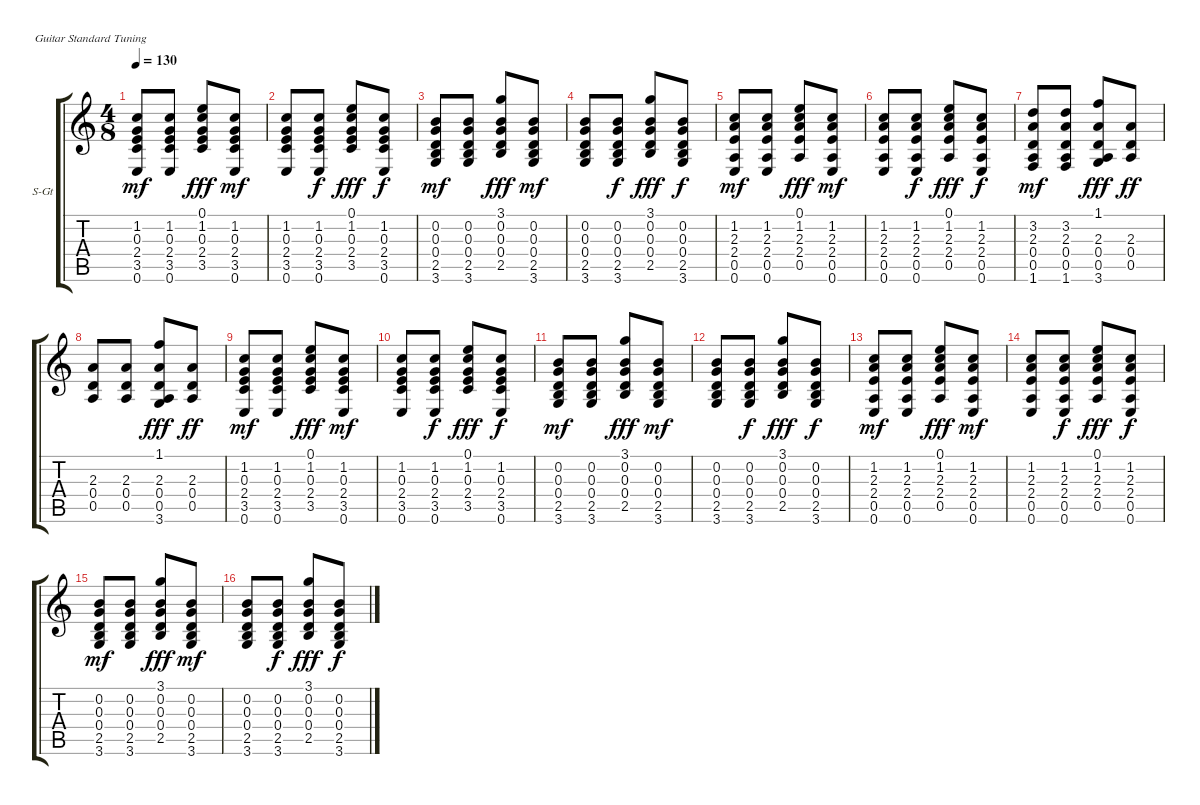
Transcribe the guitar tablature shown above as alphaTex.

\bracketExtendMode groupsimilarinstruments
\firstSystemTrackNameOrientation horizontal
\otherSystemsTrackNameOrientation horizontal
\track ("Гитара 3" "S-Gt") {instrument acousticguitarsteel}
\staff {score tabs}
\tuning (E4 B3 G3 D3 A2 E2)
\ts (4 8)
\tempo 130
\clef g2
\ks c
(1.2 0.3 2.4 3.5 0.6).8{dy mf} (1.2 0.3 2.4 3.5 0.6).8 (0.1 1.2 0.3 2.4 3.5).8{dy fff} (1.2 0.3 2.4 3.5 0.6).8{dy mf} |
(1.2 0.3 2.4 3.5 0.6).8 (1.2 0.3 2.4 3.5 0.6).8{dy f} (0.1 1.2 0.3 2.4 3.5).8{dy fff} (1.2 0.3 2.4 3.5 0.6).8{dy f} |
(0.2 0.3 0.4 2.5 3.6).8{dy mf} (0.2 0.3 0.4 2.5 3.6).8 (3.1 0.2 0.3 0.4 2.5).8{dy fff} (0.2 0.3 0.4 2.5 3.6).8{dy mf} |
(0.2 0.3 0.4 2.5 3.6).8 (0.2 0.3 0.4 2.5 3.6).8{dy f} (3.1 0.2 0.3 0.4 2.5).8{dy fff} (0.2 0.3 0.4 2.5 3.6).8{dy f} |
(1.2 2.3 2.4 0.5 0.6).8{dy mf} (1.2 2.3 2.4 0.5 0.6).8 (0.1 1.2 2.3 2.4 0.5).8{dy fff} (1.2 2.3 2.4 0.5 0.6).8{dy mf} |
(1.2 2.3 2.4 0.5 0.6).8 (1.2 2.3 2.4 0.5 0.6).8{dy f} (0.1 1.2 2.3 2.4 0.5).8{dy fff} (1.2 2.3 2.4 0.5 0.6).8{dy f} |
(3.2 2.3 0.4 0.5 1.6).8{dy mf} (3.2 2.3 0.4 0.5 1.6).8 (1.1 2.3 0.4 0.5 3.6).8{dy fff} (2.3 0.4 0.5).8{dy ff} |
(2.3 0.4 0.5).8 (2.3 0.4 0.5).8 (1.1 2.3 0.4 0.5 3.6).8{dy fff} (2.3 0.4 0.5).8{dy ff} |
(1.2 0.3 2.4 3.5 0.6).8{dy mf} (1.2 0.3 2.4 3.5 0.6).8 (0.1 1.2 0.3 2.4 3.5).8{dy fff} (1.2 0.3 2.4 3.5 0.6).8{dy mf} |
(1.2 0.3 2.4 3.5 0.6).8 (1.2 0.3 2.4 3.5 0.6).8{dy f} (0.1 1.2 0.3 2.4 3.5).8{dy fff} (1.2 0.3 2.4 3.5 0.6).8{dy f} |
(0.2 0.3 0.4 2.5 3.6).8{dy mf} (0.2 0.3 0.4 2.5 3.6).8 (3.1 0.2 0.3 0.4 2.5).8{dy fff} (0.2 0.3 0.4 2.5 3.6).8{dy mf} |
(0.2 0.3 0.4 2.5 3.6).8 (0.2 0.3 0.4 2.5 3.6).8{dy f} (3.1 0.2 0.3 0.4 2.5).8{dy fff} (0.2 0.3 0.4 2.5 3.6).8{dy f} |
(1.2 2.3 2.4 0.5 0.6).8{dy mf} (1.2 2.3 2.4 0.5 0.6).8 (0.1 1.2 2.3 2.4 0.5).8{dy fff} (1.2 2.3 2.4 0.5 0.6).8{dy mf} |
(1.2 2.3 2.4 0.5 0.6).8 (1.2 2.3 2.4 0.5 0.6).8{dy f} (0.1 1.2 2.3 2.4 0.5).8{dy fff} (1.2 2.3 2.4 0.5 0.6).8{dy f} |
(0.2 0.3 0.4 2.5 3.6).8{dy mf} (0.2 0.3 0.4 2.5 3.6).8 (3.1 0.2 0.3 0.4 2.5).8{dy fff} (0.2 0.3 0.4 2.5 3.6).8{dy mf} |
(0.2 0.3 0.4 2.5 3.6).8 (0.2 0.3 0.4 2.5 3.6).8{dy f} (3.1 0.2 0.3 0.4 2.5).8{dy fff} (0.2 0.3 0.4 2.5 3.6).8{dy f}
